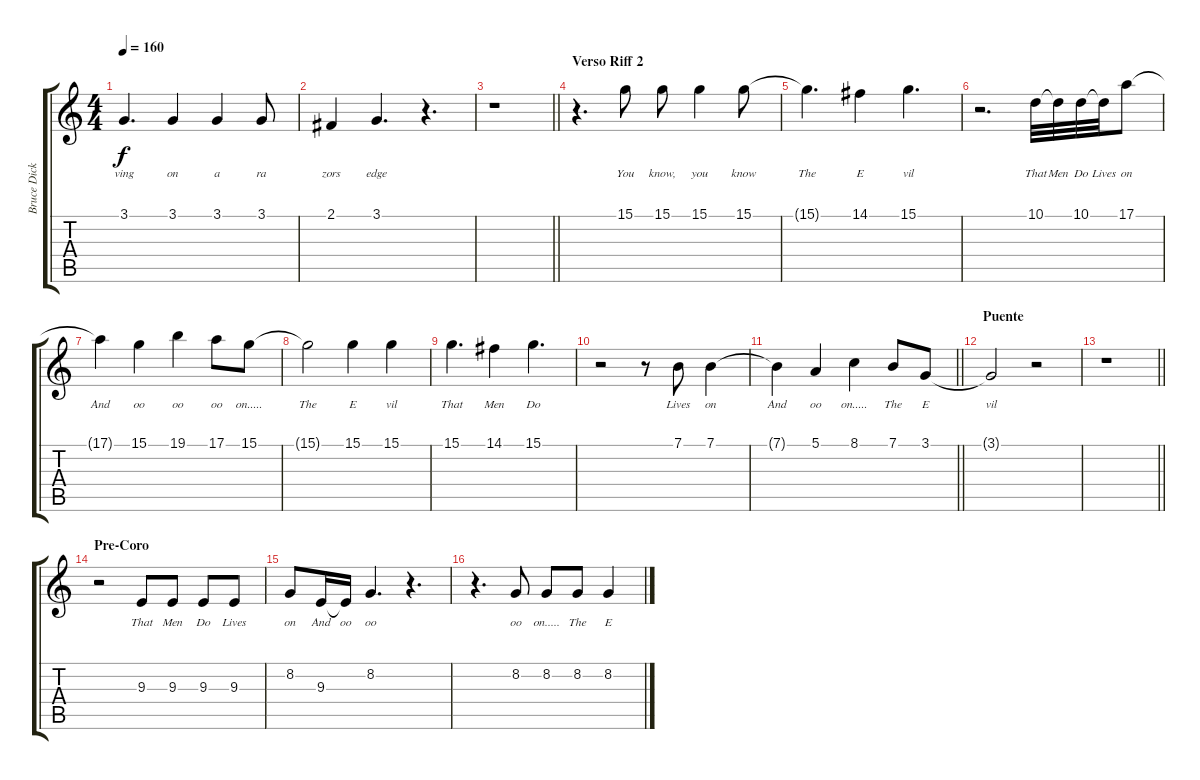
\track ("Bruce Dickinson" "Bruce Dick") {instrument lead2sawtooth}
\staff {score tabs}
\tuning (E4 B3 G3 D3 A2 E2) {hide}
\ts (4 4)
\tempo 160
\clef g2
\ks c
3.1.4{d lyrics (0 "ving") lyrics (1 "") lyrics (2 "") lyrics (3 "") lyrics (4 "") dy f} 3.1.4{lyrics (0 "on") lyrics (1 "") lyrics (2 "") lyrics (3 "") lyrics (4 "")} 3.1.4{lyrics (0 "a") lyrics (1 "") lyrics (2 "") lyrics (3 "") lyrics (4 "")} 3.1.8{lyrics (0 "ra") lyrics (1 "") lyrics (2 "") lyrics (3 "") lyrics (4 "")} |
2.1.4{lyrics (0 "zors") lyrics (1 "") lyrics (2 "") lyrics (3 "") lyrics (4 "")} 3.1.4{d lyrics (0 "edge") lyrics (1 "") lyrics (2 "") lyrics (3 "") lyrics (4 "")} r.4{d} |
\barLineRight lightlight
r.1 |
\section ("" "Verso Riff 2")
r.4{d} 15.1.8{lyrics (0 "You") lyrics (1 "") lyrics (2 "") lyrics (3 "") lyrics (4 "")} 15.1.8{lyrics (0 "know,") lyrics (1 "") lyrics (2 "") lyrics (3 "") lyrics (4 "")} 15.1.4{lyrics (0 "you") lyrics (1 "") lyrics (2 "") lyrics (3 "") lyrics (4 "")} 15.1.8{lyrics (0 "know") lyrics (1 "") lyrics (2 "") lyrics (3 "") lyrics (4 "")} |
15.1{t}.4{d lyrics (0 "The") lyrics (1 "") lyrics (2 "") lyrics (3 "") lyrics (4 "")} 14.1.4{lyrics (0 "E") lyrics (1 "") lyrics (2 "") lyrics (3 "") lyrics (4 "")} 15.1.4{d lyrics (0 "vil") lyrics (1 "") lyrics (2 "") lyrics (3 "") lyrics (4 "")} |
r.2{d} 10.1.32{lyrics (0 "That") lyrics (1 "") lyrics (2 "") lyrics (3 "") lyrics (4 "")} 10.1{t}.32{lyrics (0 "Men") lyrics (1 "") lyrics (2 "") lyrics (3 "") lyrics (4 "")} 10.1.32{lyrics (0 "Do") lyrics (1 "") lyrics (2 "") lyrics (3 "") lyrics (4 "")} 10.1{t}.32{lyrics (0 "Lives") lyrics (1 "") lyrics (2 "") lyrics (3 "") lyrics (4 "")} 17.1.8{lyrics (0 "on") lyrics (1 "") lyrics (2 "") lyrics (3 "") lyrics (4 "")} |
17.1{t}.4{lyrics (0 "And") lyrics (1 "") lyrics (2 "") lyrics (3 "") lyrics (4 "")} 15.1.4{lyrics (0 "oo") lyrics (1 "") lyrics (2 "") lyrics (3 "") lyrics (4 "")} 19.1.4{lyrics (0 "oo") lyrics (1 "") lyrics (2 "") lyrics (3 "") lyrics (4 "")} 17.1.8{lyrics (0 "oo") lyrics (1 "") lyrics (2 "") lyrics (3 "") lyrics (4 "")} 15.1.8{lyrics (0 "on.....") lyrics (1 "") lyrics (2 "") lyrics (3 "") lyrics (4 "")} |
15.1{t}.2{lyrics (0 "The") lyrics (1 "") lyrics (2 "") lyrics (3 "") lyrics (4 "")} 15.1.4{lyrics (0 "E") lyrics (1 "") lyrics (2 "") lyrics (3 "") lyrics (4 "")} 15.1.4{lyrics (0 "vil") lyrics (1 "") lyrics (2 "") lyrics (3 "") lyrics (4 "")} |
15.1.4{d lyrics (0 "That") lyrics (1 "") lyrics (2 "") lyrics (3 "") lyrics (4 "")} 14.1.4{lyrics (0 "Men") lyrics (1 "") lyrics (2 "") lyrics (3 "") lyrics (4 "")} 15.1.4{d lyrics (0 "Do") lyrics (1 "") lyrics (2 "") lyrics (3 "") lyrics (4 "")} |
r.2 r.8 7.1.8{lyrics (0 "Lives") lyrics (1 "") lyrics (2 "") lyrics (3 "") lyrics (4 "")} 7.1.4{lyrics (0 "on") lyrics (1 "") lyrics (2 "") lyrics (3 "") lyrics (4 "")} |
\barLineRight lightlight
7.1{t}.4{lyrics (0 "And") lyrics (1 "") lyrics (2 "") lyrics (3 "") lyrics (4 "")} 5.1.4{lyrics (0 "oo") lyrics (1 "") lyrics (2 "") lyrics (3 "") lyrics (4 "")} 8.1.4{lyrics (0 "on.....") lyrics (1 "") lyrics (2 "") lyrics (3 "") lyrics (4 "")} 7.1.8{lyrics (0 "The") lyrics (1 "") lyrics (2 "") lyrics (3 "") lyrics (4 "")} 3.1.8{lyrics (0 "E") lyrics (1 "") lyrics (2 "") lyrics (3 "") lyrics (4 "")} |
\section ("" "Puente")
3.1{t}.2{lyrics (0 "vil") lyrics (1 "") lyrics (2 "") lyrics (3 "") lyrics (4 "")} r.2 |
\barLineRight lightlight
r.1 |
\section ("" "Pre-Coro")
r.2 9.3.8{lyrics (0 "That") lyrics (1 "") lyrics (2 "") lyrics (3 "") lyrics (4 "")} 9.3.8{lyrics (0 "Men") lyrics (1 "") lyrics (2 "") lyrics (3 "") lyrics (4 "")} 9.3.8{lyrics (0 "Do") lyrics (1 "") lyrics (2 "") lyrics (3 "") lyrics (4 "")} 9.3.8{lyrics (0 "Lives") lyrics (1 "") lyrics (2 "") lyrics (3 "") lyrics (4 "")} |
8.2.8{lyrics (0 "on") lyrics (1 "") lyrics (2 "") lyrics (3 "") lyrics (4 "")} 9.3.16{lyrics (0 "And") lyrics (1 "") lyrics (2 "") lyrics (3 "") lyrics (4 "")} 9.3{t}.16{lyrics (0 "oo") lyrics (1 "") lyrics (2 "") lyrics (3 "") lyrics (4 "")} 8.2.4{d lyrics (0 "oo") lyrics (1 "") lyrics (2 "") lyrics (3 "") lyrics (4 "")} r.4{d} |
r.4{d} 8.2.8{lyrics (0 "oo") lyrics (1 "") lyrics (2 "") lyrics (3 "") lyrics (4 "")} 8.2.8{lyrics (0 "on.....") lyrics (1 "") lyrics (2 "") lyrics (3 "") lyrics (4 "")} 8.2.8{lyrics (0 "The") lyrics (1 "") lyrics (2 "") lyrics (3 "") lyrics (4 "")} 8.2.4{lyrics (0 "E") lyrics (1 "") lyrics (2 "") lyrics (3 "") lyrics (4 "")}
